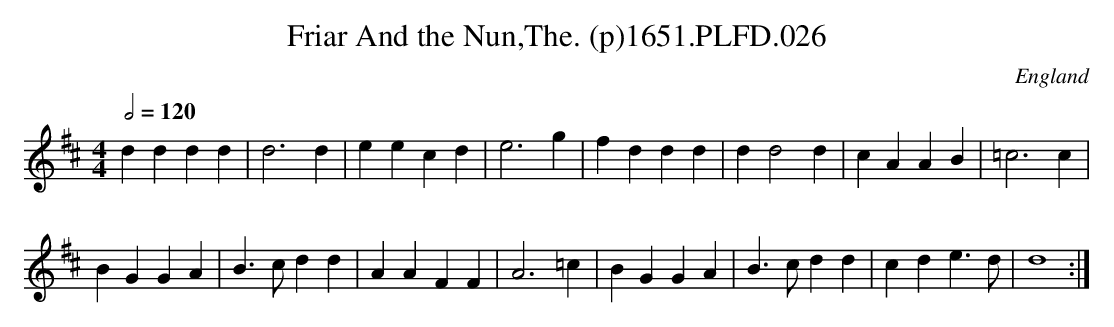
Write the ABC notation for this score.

X:1
T:Friar And the Nun,The. (p)1651.PLFD.026
M:4/4
L:1/4
Q:1/2=120
O:England
K:D
d d d d | d3 d | e e c d | e3 g | f d d d | d d2 d | c A A B | =c3 c |
B G G A | B>c d d | A A F F | A3 =c | B G G A | B>c d d | c d e>d | d4 :|
